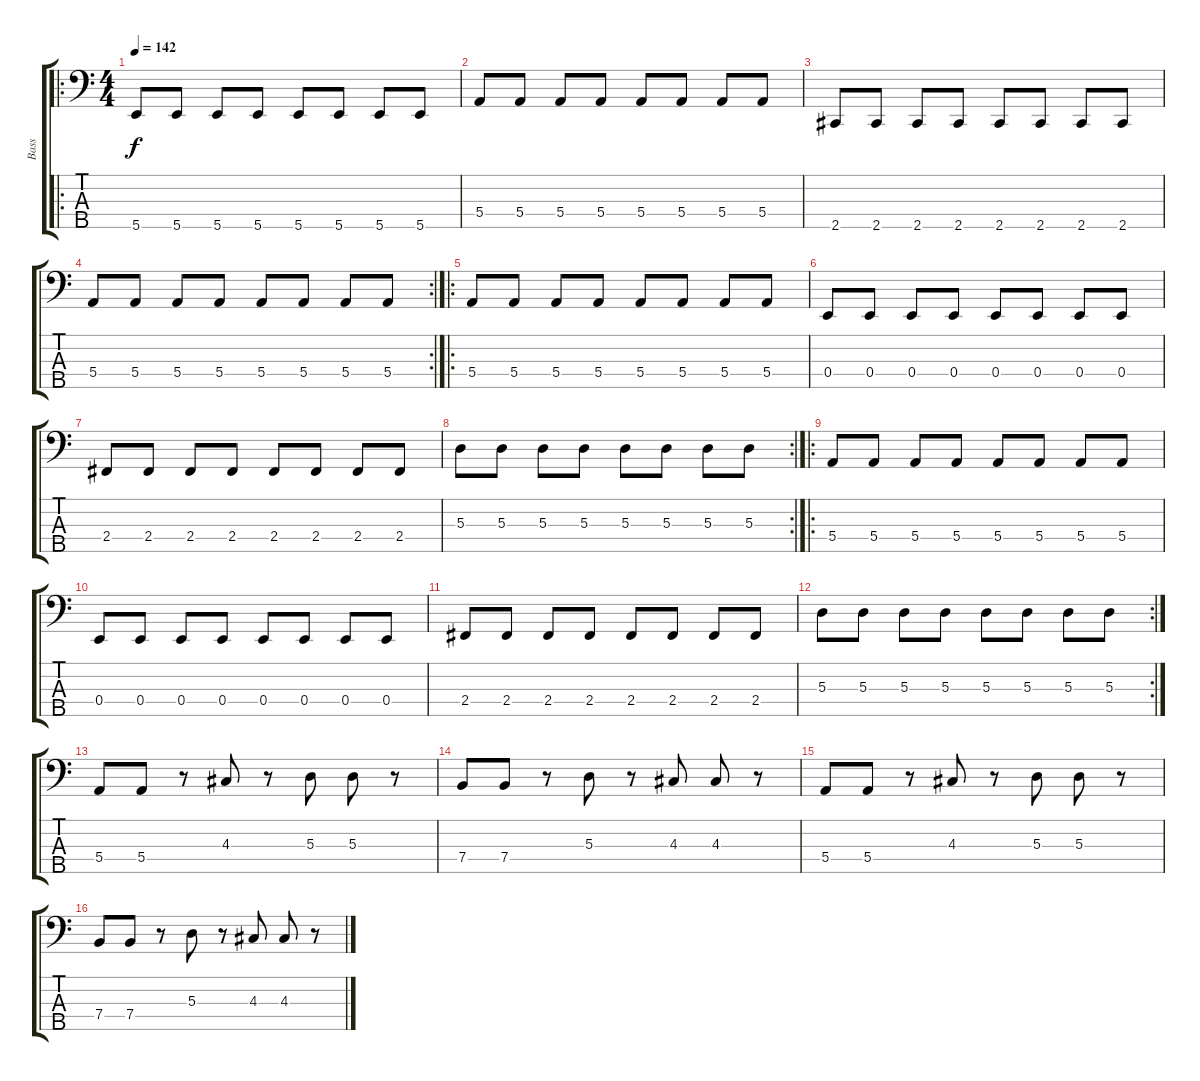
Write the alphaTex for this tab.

\track ("Bass" "Bass") {instrument electricbasspick}
\staff {score tabs}
\tuning (G2 D2 A1 E1 B0) {hide}
\ro
\ts (4 4)
\tempo 142
\clef f4
\ks c
5.5.8{dy f} 5.5.8 5.5.8 5.5.8 5.5.8 5.5.8 5.5.8 5.5.8 |
5.4.8 5.4.8 5.4.8 5.4.8 5.4.8 5.4.8 5.4.8 5.4.8 |
2.5.8 2.5.8 2.5.8 2.5.8 2.5.8 2.5.8 2.5.8 2.5.8 |
\rc 2
5.4.8 5.4.8 5.4.8 5.4.8 5.4.8 5.4.8 5.4.8 5.4.8 |
\ro
5.4.8 5.4.8 5.4.8 5.4.8 5.4.8 5.4.8 5.4.8 5.4.8 |
0.4.8 0.4.8 0.4.8 0.4.8 0.4.8 0.4.8 0.4.8 0.4.8 |
2.4.8 2.4.8 2.4.8 2.4.8 2.4.8 2.4.8 2.4.8 2.4.8 |
\rc 2
5.3.8 5.3.8 5.3.8 5.3.8 5.3.8 5.3.8 5.3.8 5.3.8 |
\ro
5.4.8 5.4.8 5.4.8 5.4.8 5.4.8 5.4.8 5.4.8 5.4.8 |
0.4.8 0.4.8 0.4.8 0.4.8 0.4.8 0.4.8 0.4.8 0.4.8 |
2.4.8 2.4.8 2.4.8 2.4.8 2.4.8 2.4.8 2.4.8 2.4.8 |
\rc 2
5.3.8 5.3.8 5.3.8 5.3.8 5.3.8 5.3.8 5.3.8 5.3.8 |
5.4.8 5.4.8 r.8 4.3.8 r.8 5.3.8 5.3.8 r.8 |
7.4.8 7.4.8 r.8 5.3.8 r.8 4.3.8 4.3.8 r.8 |
5.4.8 5.4.8 r.8 4.3.8 r.8 5.3.8 5.3.8 r.8 |
7.4.8 7.4.8 r.8 5.3.8 r.8 4.3.8 4.3.8 r.8
